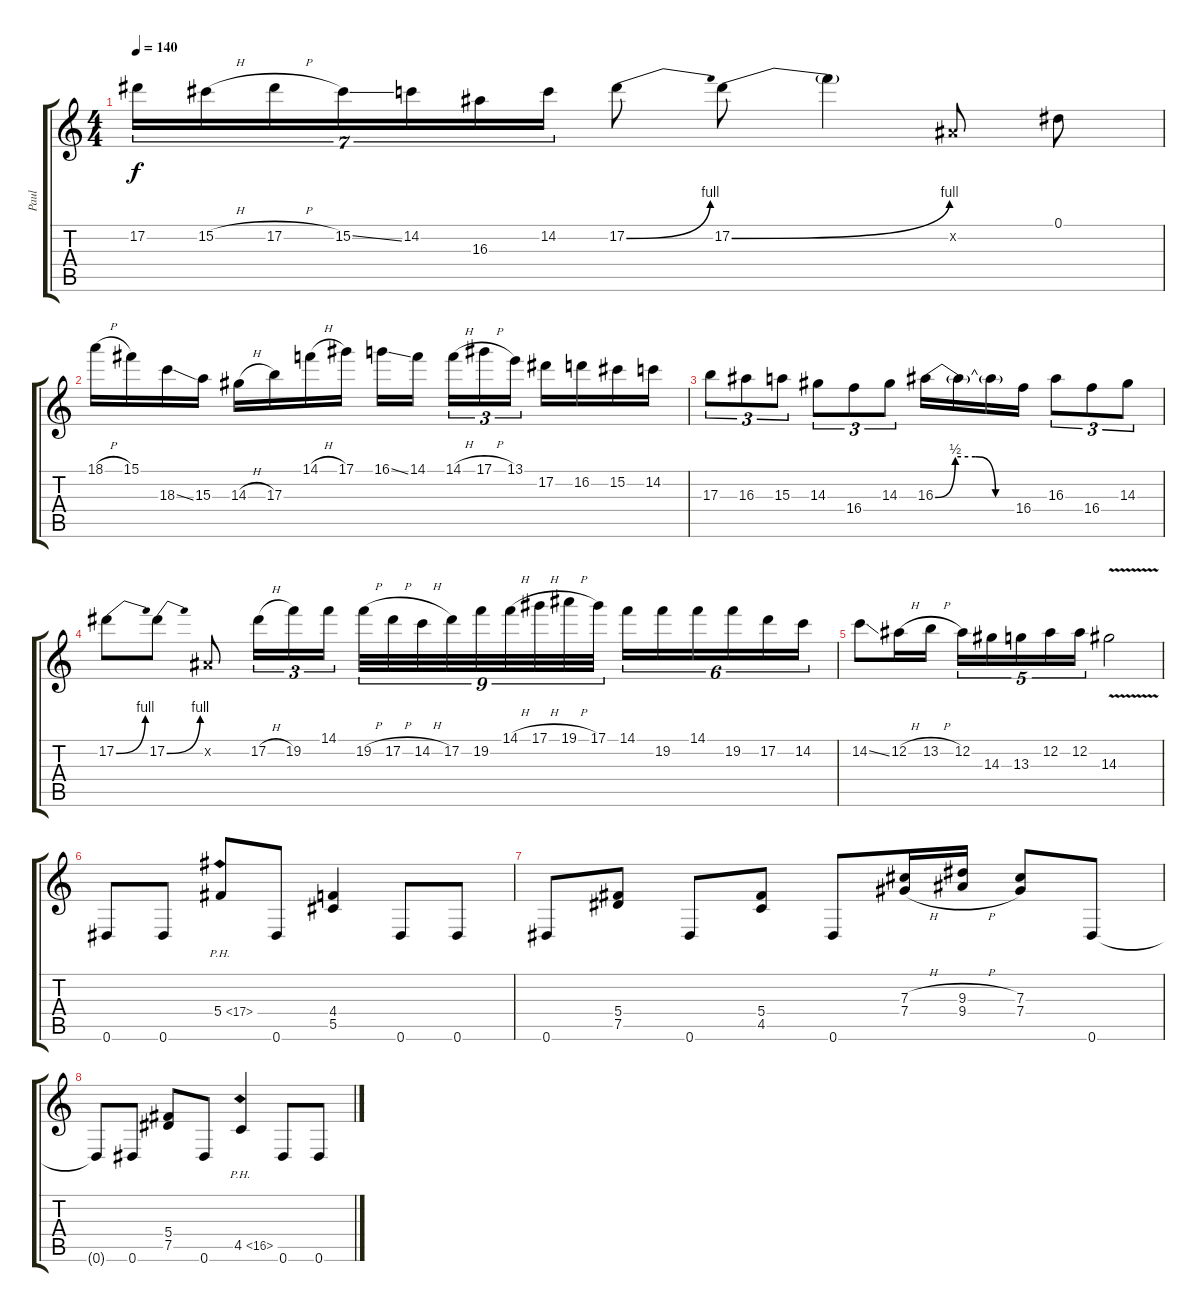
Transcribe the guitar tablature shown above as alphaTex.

\track ("Paul" "Paul") {instrument distortionguitar}
\staff {score tabs}
\tuning (Eb4 Bb3 Gb3 Db3 Ab2 Eb2) {hide}
\ts (4 4)
\tempo 140
\clef g2
\ks c
17.2.16{tu (7 4) dy f} 15.2{h}.16{tu (7 4)} 17.2{h}.16{tu (7 4)} 15.2{ss}.16{tu (7 4)} 14.2.16{tu (7 4)} 16.3.16{tu (7 4)} 14.2.16{tu (7 4)} 17.2{be (bend 0 0 60 4)}.8 17.2{be (bend 0 0 60 4)}.8 17.2{t}.4 0.2{x}.8 0.1.8 |
18.1{h}.16 15.1.16 18.3{ss}.16 15.3.16 14.3{h}.16 17.3.16 14.1{h}.16 17.1.16 16.1{ss}.16 14.1.16 14.1{h}.16{tu (3 2)} 17.1{h}.16{tu (3 2)} 13.1.16{tu (3 2)} 17.2.16 16.2.16 15.2.16 14.2.16 |
17.3.8{tu (3 2)} 16.3.8{tu (3 2)} 15.3.8{tu (3 2)} 14.3.8{tu (3 2)} 16.4.8{tu (3 2)} 14.3.8{tu (3 2)} 16.3{be (custom 0 0 15 2 30 2 45 0 60 0)}.16 16.3{t}.16 16.3{t}.16 16.4.16 16.3.8{tu (3 2)} 16.4.8{tu (3 2)} 14.3.8{tu (3 2)} |
17.2{be (bend 0 0 60 4)}.8 17.2{be (bend 0 0 60 4)}.8 0.2{x}.8 17.2{h}.16{tu (3 2)} 19.2.16{tu (3 2)} 14.1.16{tu (3 2)} 19.2{h}.32{tu (9 8)} 17.2{h}.32{tu (9 8)} 14.2{h}.32{tu (9 8)} 17.2.32{tu (9 8)} 19.2.32{tu (9 8)} 14.1{h}.32{tu (9 8)} 17.1{h}.32{tu (9 8)} 19.1{h}.32{tu (9 8)} 17.1.32{tu (9 8)} 14.1.16{tu (6 4)} 19.2.16{tu (6 4)} 14.1.16{tu (6 4)} 19.2.16{tu (6 4)} 17.2.16{tu (6 4)} 14.2.16{tu (6 4)} |
14.2{ss}.8 12.2{h}.16 13.2{h}.16 12.2.16{tu (5 4)} 14.3.16{tu (5 4)} 13.3.16{tu (5 4)} 12.2.16{tu (5 4)} 12.2.16{tu (5 4)} 14.3{v}.2 |
0.6.8 0.6.8 5.4{ph 12}.8 0.6.8 (4.4 5.5).4 0.6.8 0.6.8 |
0.6.8 (5.4 7.5).8 0.6.8 (5.4 4.5).8 0.6.8 (7.3{h} 7.4{h}).16 (9.3{h} 9.4{h}).16 (7.3 7.4).8 0.6.8 |
0.6{t}.8 0.6.8 (5.4 7.5).8 0.6.8 4.5{ph 12}.4 0.6.8 0.6.8
